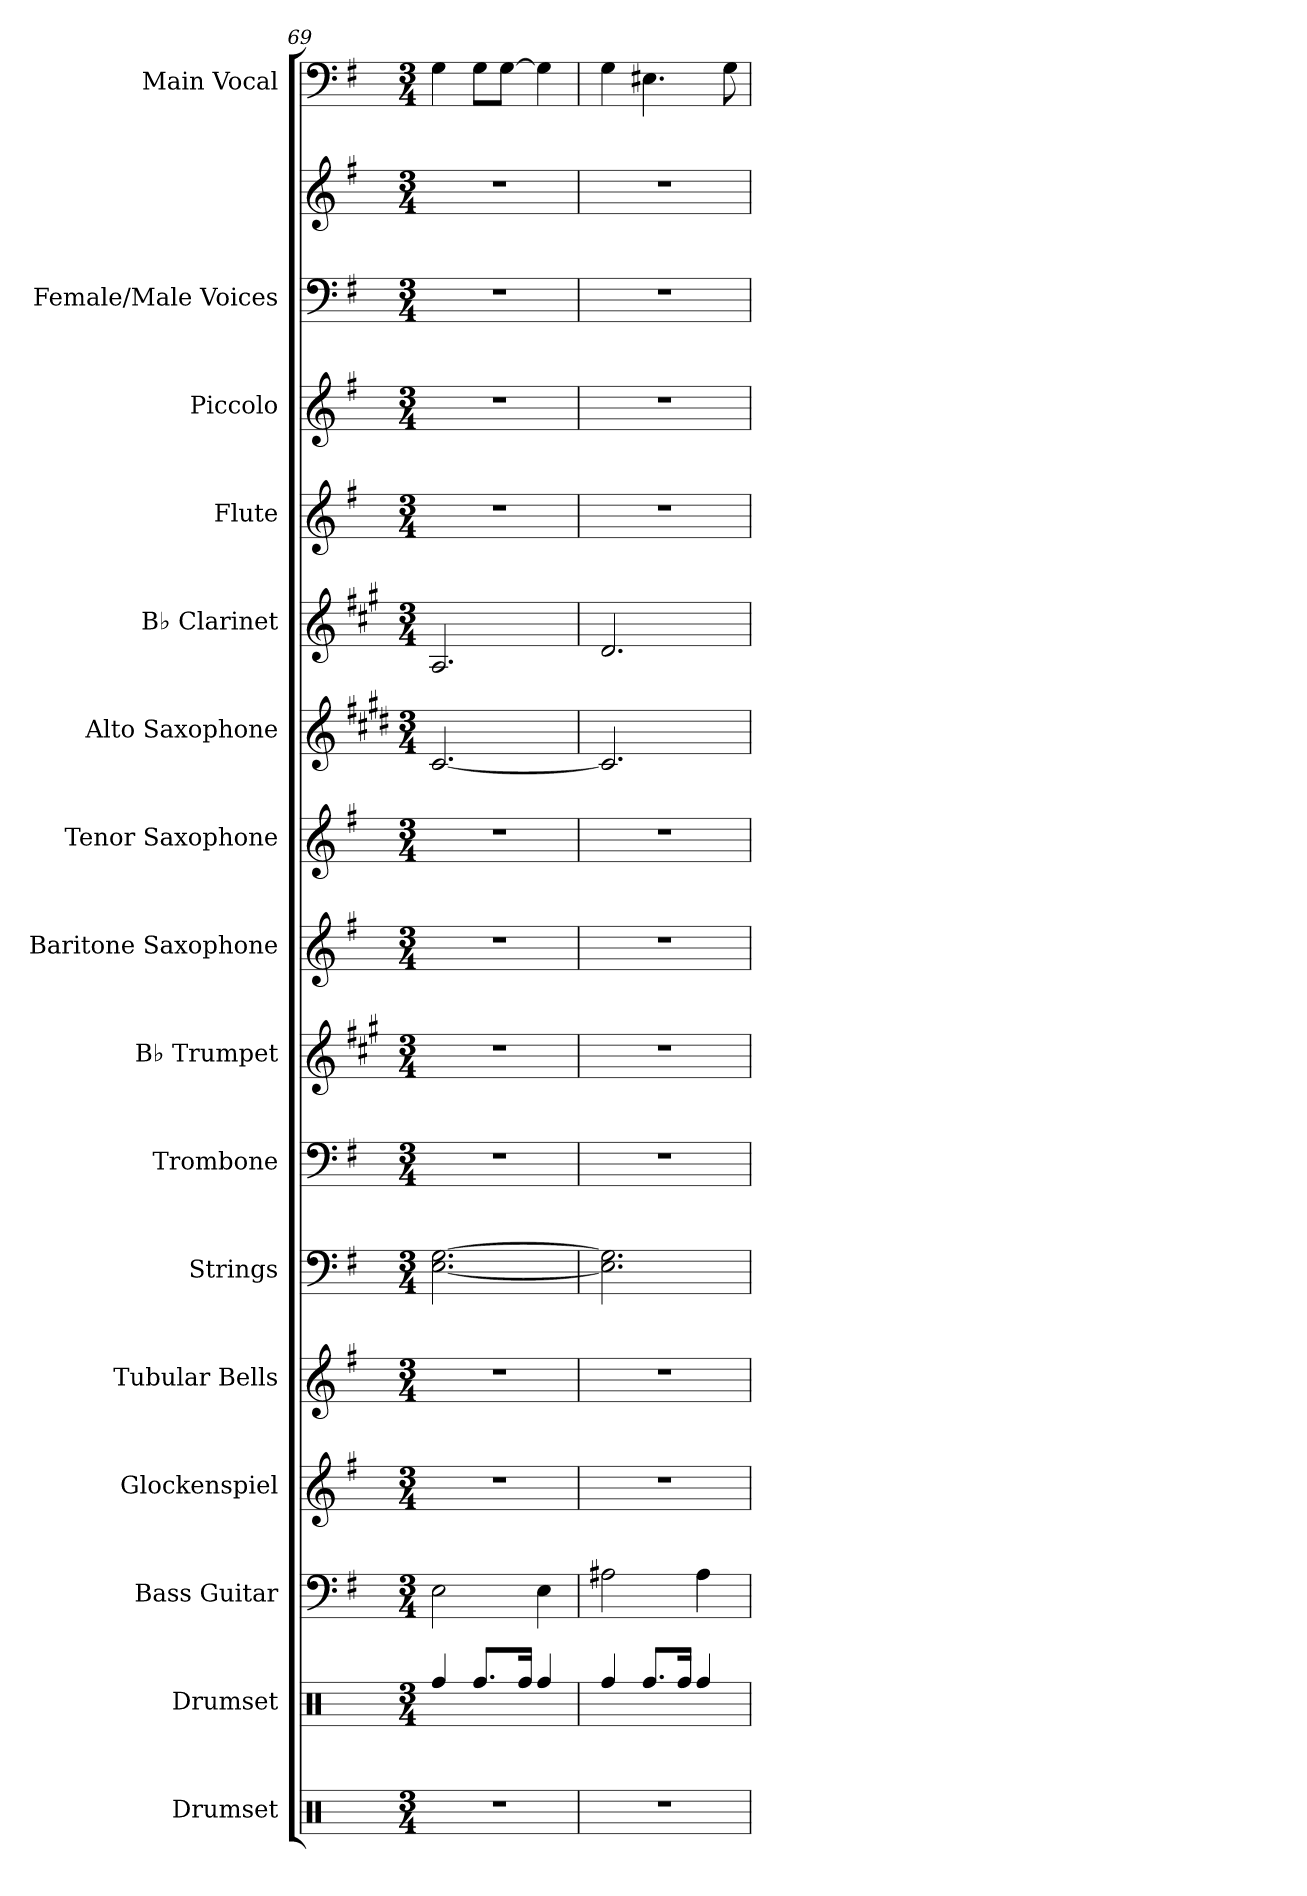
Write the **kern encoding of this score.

**kern	**kern	**kern	**kern	**kern	**kern	**kern	**kern	**kern	**kern	**kern	**kern	**kern	**kern	**kern	**kern	**kern
*part16	*part15	*part14	*part13	*part12	*part11	*part10	*part9	*part8	*part7	*part6	*part5	*part4	*part3	*part2	*part2	*part1
*staff17	*staff16	*staff15	*staff14	*staff13	*staff12	*staff11	*staff10	*staff9	*staff8	*staff7	*staff6	*staff5	*staff4	*staff3	*staff2	*staff1
*I"Drumset	*I"Drumset	*I"Bass Guitar	*I"Glockenspiel	*I"Tubular Bells	*I"Strings	*I"Trombone	*I"B♭ Trumpet	*I"Baritone Saxophone	*I"Tenor Saxophone	*I"Alto Saxophone	*I"B♭ Clarinet	*I"Flute	*I"Piccolo	*I"Female/Male Voices	*	*I"Main Vocal
*I'Drs.	*I'Drs.	*I'B. Guit.	*I'Glk.	*I'Tu. Be.	*I'St.	*I'Tbn.	*I'B♭ Tpt.	*I'Bar. Sax.	*I'T. Sax.	*I'A. Sax.	*I'B♭ Cl.	*I'Fl.	*I'Picc.	*I'Voices	*	*I'Main Vcl.
*clefX	*clefX	*clefF4	*clefG2	*clefG2	*clefF4	*clefF4	*clefG2	*clefG2	*clefG2	*clefG2	*clefG2	*clefG2	*clefG2	*clefF4	*clefG2	*clefF4
*	*	*ITrd7c12	*ITrd-14c-24	*	*	*	*ITrd1c2	*ITrd12c21	*ITrd8c14	*ITrd5c9	*ITrd1c2	*	*ITrd-7c-12	*	*	*
*k[]	*k[]	*k[f#]	*k[f#]	*k[f#]	*k[f#]	*k[f#]	*k[f#]	*k[f#]	*k[f#]	*k[f#]	*k[f#]	*k[f#]	*k[f#]	*k[f#]	*k[f#]	*k[f#]
*M3/4	*M3/4	*M3/4	*M3/4	*M3/4	*M3/4	*M3/4	*M3/4	*M3/4	*M3/4	*M3/4	*M3/4	*M3/4	*M3/4	*M3/4	*M3/4	*M3/4
=69	=69	=69	=69	=69	=69	=69	=69	=69	=69	=69	=69	=69	=69	=69	=69	=69
2.r	4Rff/	2EE\	2.r	2.r	[2.E\ [2.G\	2.r	2.r	2.r	2.r	[2.E/	2.G/	2.r	2.r	2.r	2.r	4G\
.	8.Rff/L	.	.	.	.	.	.	.	.	.	.	.	.	.	.	8G\L
.	.	.	.	.	.	.	.	.	.	.	.	.	.	.	.	[8G\J
.	16Rff/Jk	.	.	.	.	.	.	.	.	.	.	.	.	.	.	.
.	4Rff/	4EE\	.	.	.	.	.	.	.	.	.	.	.	.	.	4G\]
!!LO:PB:g=z
=70	=70	=70	=70	=70	=70	=70	=70	=70	=70	=70	=70	=70	=70	=70	=70	=70
2.r	4Rff/	2AA#X\	2.r	2.r	2.E\] 2.G\]	2.r	2.r	2.r	2.r	2.E/]	2.c/	2.r	2.r	2.r	2.r	4G\
.	8.Rff/L	.	.	.	.	.	.	.	.	.	.	.	.	.	.	4.E#X\
.	16Rff/Jk	.	.	.	.	.	.	.	.	.	.	.	.	.	.	.
.	4Rff/	4AA#\	.	.	.	.	.	.	.	.	.	.	.	.	.	.
.	.	.	.	.	.	.	.	.	.	.	.	.	.	.	.	8G\
=	=	=	=	=	=	=	=	=	=	=	=	=	=	=	=	=
*-	*-	*-	*-	*-	*-	*-	*-	*-	*-	*-	*-	*-	*-	*-	*-	*-
